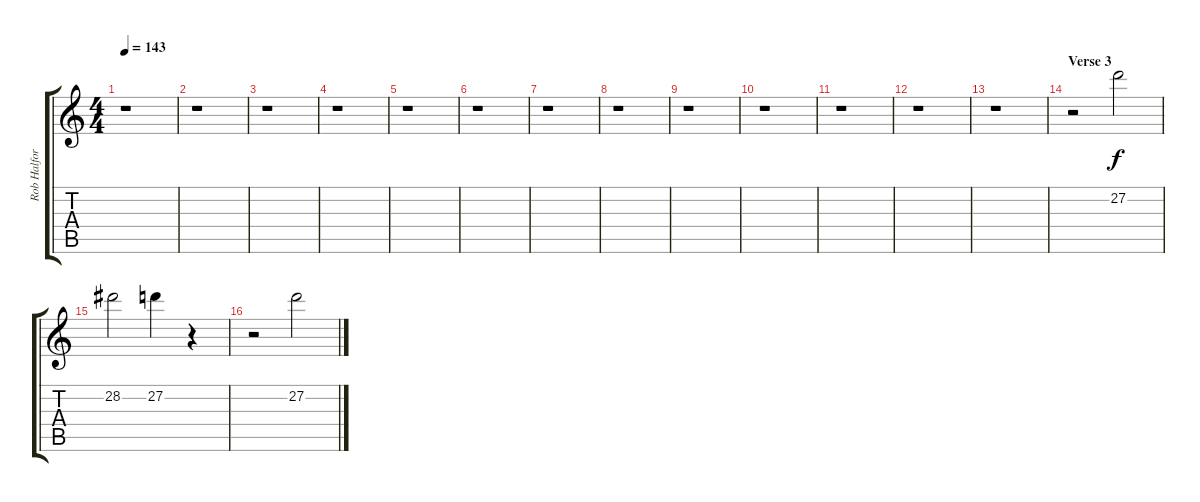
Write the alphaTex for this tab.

\track ("Rob Halford" "Rob Halfor") {instrument lead6voice}
\staff {score tabs}
\tuning (E4 B3 G3 D3 A2 E2) {hide}
\ts (4 4)
\tempo 143
\clef g2
\ks c
r.1{dy f} |
r.1 |
r.1 |
r.1 |
r.1 |
r.1 |
r.1 |
r.1 |
r.1 |
r.1 |
r.1 |
r.1 |
r.1 |
\section ("" "Verse 3")
r.2 27.2.2 |
28.2.2 27.2.4 r.4 |
r.2 27.2.2
